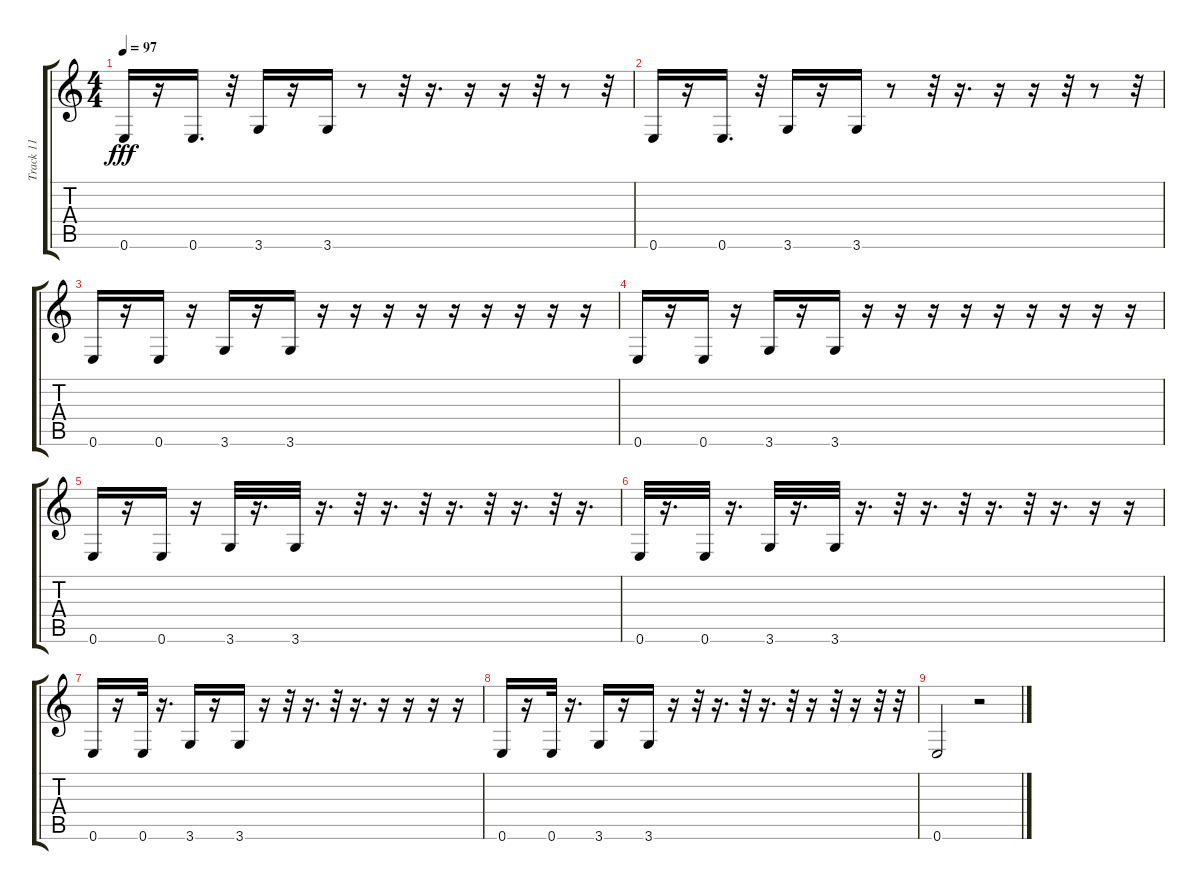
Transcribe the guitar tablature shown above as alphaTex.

\track ("Track 11" "Track 11") {instrument electricbasspick}
\staff {score tabs}
\tuning (E4 B3 G3 D3 A2 E2) {hide}
\ts (4 4)
\tempo 97
\clef g2
\ks c
0.6.16{dy fff} r.16 0.6.16{d} r.32 3.6.16 r.16 3.6.16 r.8 r.32 r.16{d} r.16 r.16 r.32 r.8 r.32 |
0.6.16 r.16 0.6.16{d} r.32 3.6.16 r.16 3.6.16 r.8 r.32 r.16{d} r.16 r.16 r.32 r.8 r.32 |
0.6.16 r.16 0.6.16 r.16 3.6.16 r.16 3.6.16 r.16 r.16 r.16 r.16 r.16 r.16 r.16 r.16 r.16 |
0.6.16 r.16 0.6.16 r.16 3.6.16 r.16 3.6.16 r.16 r.16 r.16 r.16 r.16 r.16 r.16 r.16 r.16 |
0.6.16 r.16 0.6.16 r.16 3.6.32 r.16{d} 3.6.32 r.16{d} r.32 r.16{d} r.32 r.16{d} r.32 r.16{d} r.32 r.16{d} |
0.6.32 r.16{d} 0.6.32 r.16{d} 3.6.32 r.16{d} 3.6.32 r.16{d} r.32 r.16{d} r.32 r.16{d} r.32 r.16{d} r.16 r.16 |
0.6.16 r.16 0.6.32 r.16{d} 3.6.16 r.16 3.6.16 r.16 r.32 r.16{d} r.32 r.16{d} r.16 r.16 r.16 r.16 |
0.6.16 r.16 0.6.32 r.16{d} 3.6.16 r.16 3.6.16 r.16 r.32 r.16{d} r.32 r.16{d} r.32 r.16 r.32 r.16 r.32 r.32 |
0.6.2 r.2
